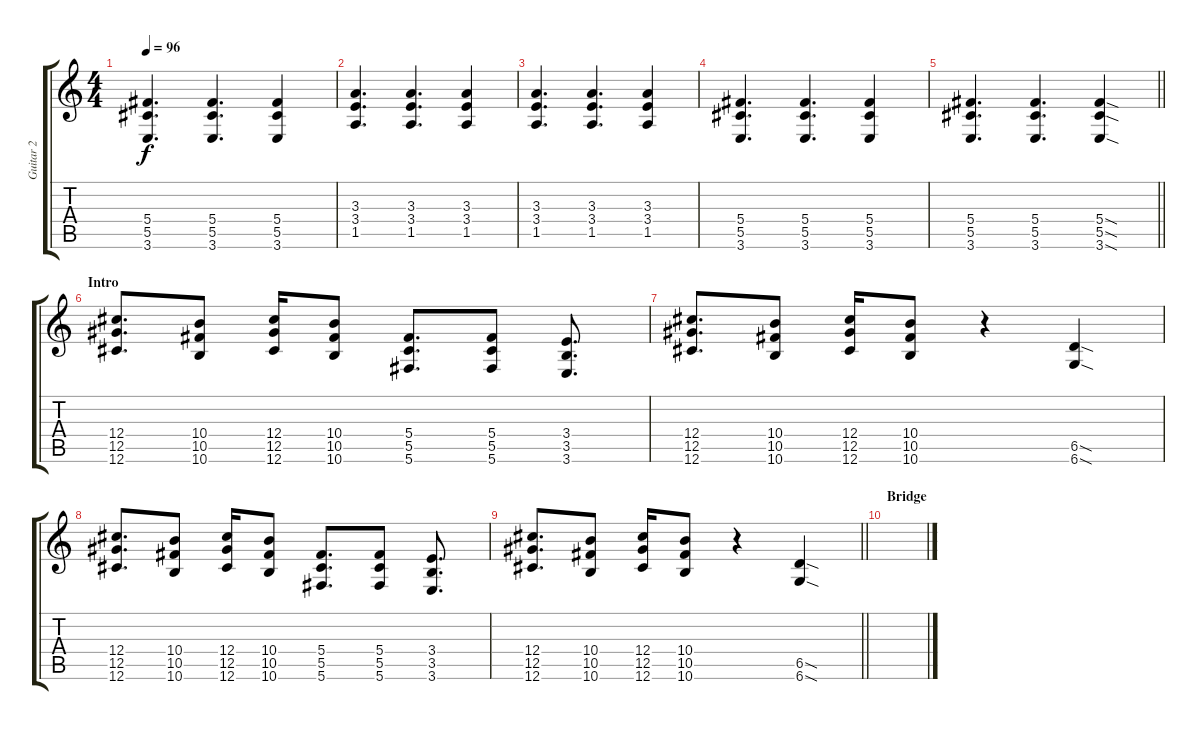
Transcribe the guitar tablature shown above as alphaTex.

\track ("Guitar 2" "Guitar 2") {instrument overdrivenguitar}
\staff {score tabs}
\tuning (Eb4 Bb3 Gb3 Db3 Ab2 Db2) {hide}
\ts (4 4)
\tempo 96
\clef g2
\ks c
(5.4 5.5 3.6).4{d dy f} (5.4 5.5 3.6).4{d} (5.4 5.5 3.6).4 |
(3.3 3.4 1.5).4{d} (3.3 3.4 1.5).4{d} (3.3 3.4 1.5).4 |
(3.3 3.4 1.5).4{d} (3.3 3.4 1.5).4{d} (3.3 3.4 1.5).4 |
(5.4 5.5 3.6).4{d} (5.4 5.5 3.6).4{d} (5.4 5.5 3.6).4 |
\barLineRight lightlight
(5.4 5.5 3.6).4{d} (5.4 5.5 3.6).4{d} (5.4{sod} 5.5{sod} 3.6{sod}).4 |
\section ("" "Intro")
(12.4 12.5 12.6).8{d} (10.4 10.5 10.6).8 (12.4 12.5 12.6).16 (10.4 10.5 10.6).8 (5.4 5.5 5.6).8{d} (5.4 5.5 5.6).8 (3.4 3.5 3.6).8{d} |
(12.4 12.5 12.6).8{d} (10.4 10.5 10.6).8 (12.4 12.5 12.6).16 (10.4 10.5 10.6).8 r.4 (6.5{sod} 6.6{sod}).4 |
(12.4 12.5 12.6).8{d} (10.4 10.5 10.6).8 (12.4 12.5 12.6).16 (10.4 10.5 10.6).8 (5.4 5.5 5.6).8{d} (5.4 5.5 5.6).8 (3.4 3.5 3.6).8{d} |
\barLineRight lightlight
(12.4 12.5 12.6).8{d} (10.4 10.5 10.6).8 (12.4 12.5 12.6).16 (10.4 10.5 10.6).8 r.4 (6.5{sod} 6.6{sod}).4 |
\section ("" "Bridge")
